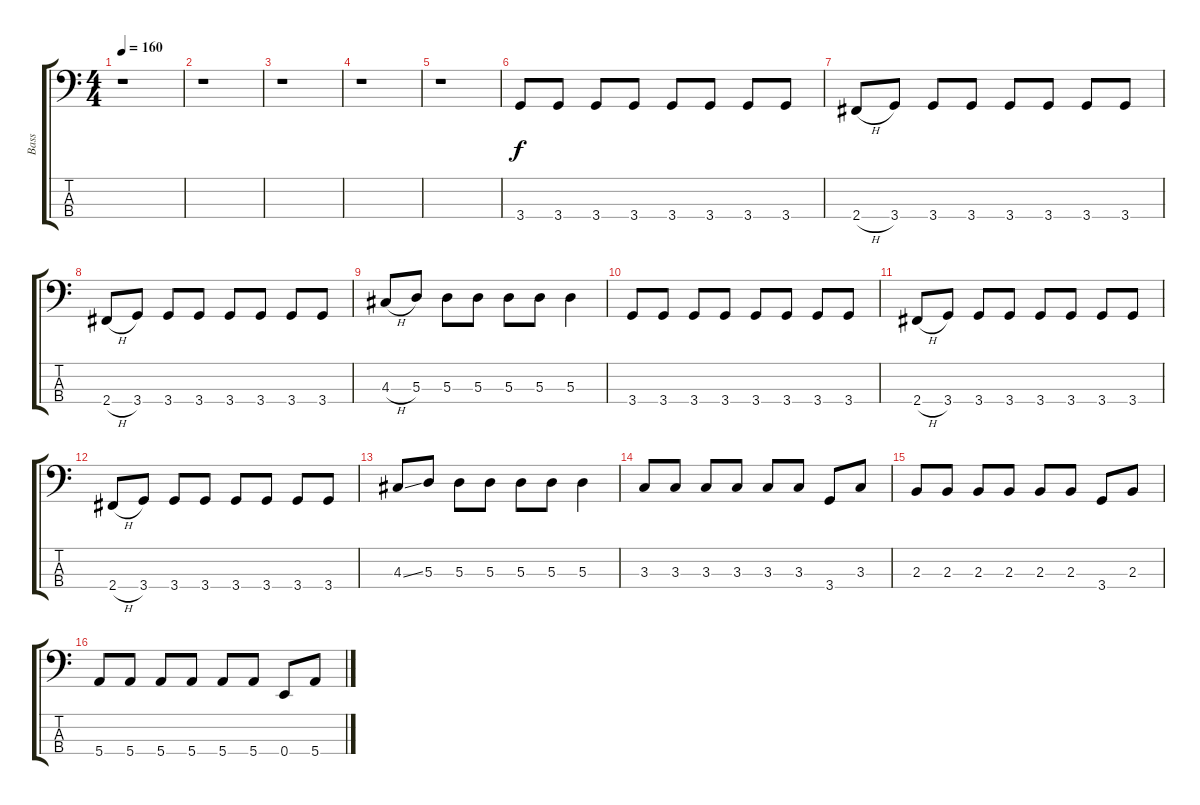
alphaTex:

\track ("Bass" "Bass") {instrument electricbassfinger}
\staff {score tabs}
\tuning (G2 D2 A1 E1) {hide}
\ts (4 4)
\tempo 160
\clef f4
\ks c
r.1{dy f instrument electricbassfinger} |
r.1 |
r.1 |
r.1 |
r.1 |
3.4.8 3.4.8 3.4.8 3.4.8 3.4.8 3.4.8 3.4.8 3.4.8 |
2.4{h}.8 3.4.8 3.4.8 3.4.8 3.4.8 3.4.8 3.4.8 3.4.8 |
2.4{h}.8 3.4.8 3.4.8 3.4.8 3.4.8 3.4.8 3.4.8 3.4.8 |
4.3{h}.8 5.3.8 5.3.8 5.3.8 5.3.8 5.3.8 5.3.4 |
3.4.8 3.4.8 3.4.8 3.4.8 3.4.8 3.4.8 3.4.8 3.4.8 |
2.4{h}.8 3.4.8 3.4.8 3.4.8 3.4.8 3.4.8 3.4.8 3.4.8 |
2.4{h}.8 3.4.8 3.4.8 3.4.8 3.4.8 3.4.8 3.4.8 3.4.8 |
4.3{ss}.8 5.3.8 5.3.8 5.3.8 5.3.8 5.3.8 5.3.4 |
3.3.8 3.3.8 3.3.8 3.3.8 3.3.8 3.3.8 3.4.8 3.3.8 |
2.3.8 2.3.8 2.3.8 2.3.8 2.3.8 2.3.8 3.4.8 2.3.8 |
5.4.8 5.4.8 5.4.8 5.4.8 5.4.8 5.4.8 0.4.8 5.4.8
